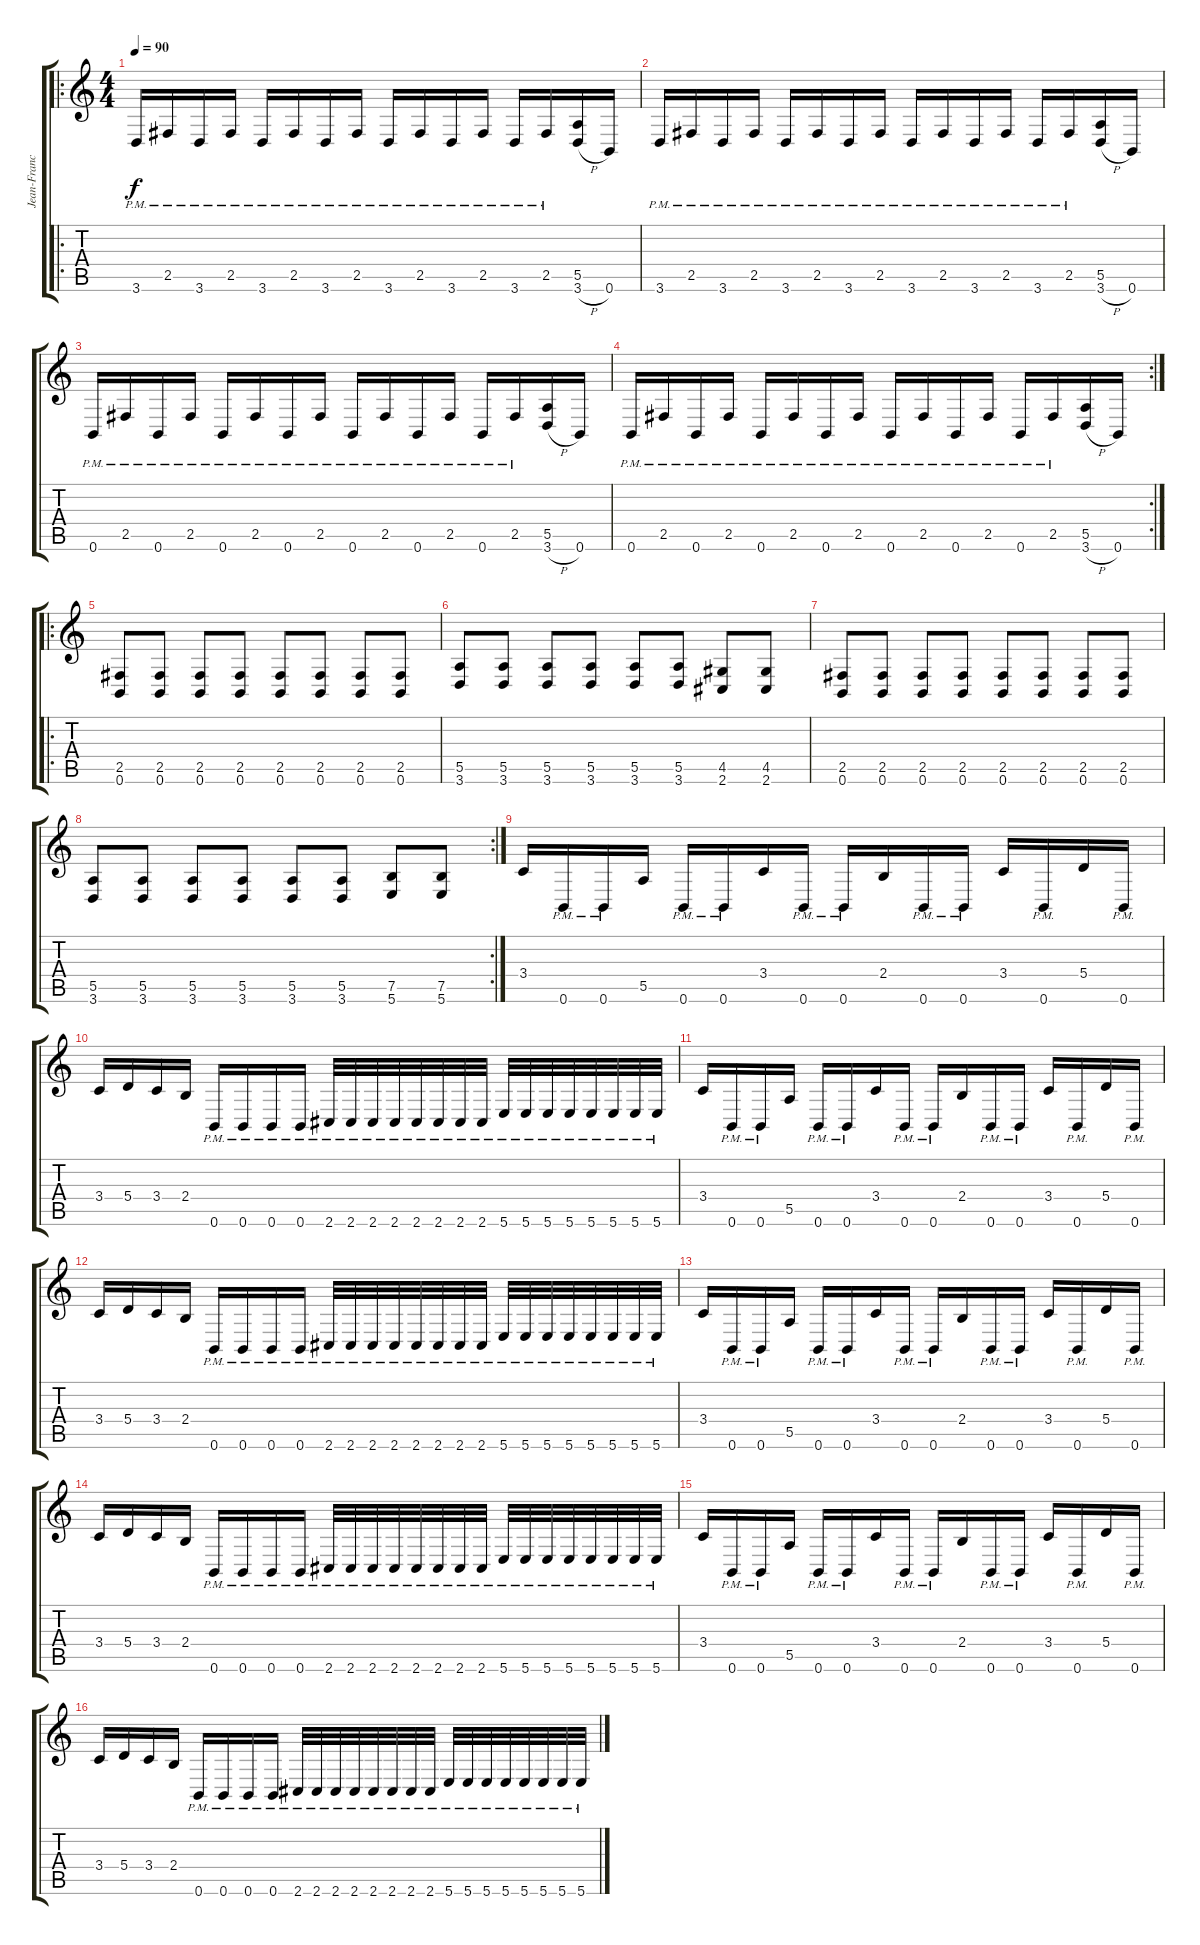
\track ("Jean-Francois Dagenals (Rhythm)" "Jean-Franc") {instrument distortionguitar}
\staff {score tabs}
\tuning (B3 Gb3 D3 A2 E2 B1) {hide}
\ro
\ts (4 4)
\tempo 90
\clef g2
\ks c
3.6{pm}.16{dy f} 2.5{pm}.16 3.6{pm}.16 2.5{pm}.16 3.6{pm}.16 2.5{pm}.16 3.6{pm}.16 2.5{pm}.16 3.6{pm}.16 2.5{pm}.16 3.6{pm}.16 2.5{pm}.16 3.6{pm}.16 2.5{pm}.16 (5.5 3.6{h}).16 0.6.16 |
3.6{pm}.16 2.5{pm}.16 3.6{pm}.16 2.5{pm}.16 3.6{pm}.16 2.5{pm}.16 3.6{pm}.16 2.5{pm}.16 3.6{pm}.16 2.5{pm}.16 3.6{pm}.16 2.5{pm}.16 3.6{pm}.16 2.5{pm}.16 (5.5 3.6{h}).16 0.6.16 |
0.6{pm}.16 2.5{pm}.16 0.6{pm}.16 2.5{pm}.16 0.6{pm}.16 2.5{pm}.16 0.6{pm}.16 2.5{pm}.16 0.6{pm}.16 2.5{pm}.16 0.6{pm}.16 2.5{pm}.16 0.6{pm}.16 2.5{pm}.16 (5.5 3.6{h}).16 0.6.16 |
\rc 2
0.6{pm}.16 2.5{pm}.16 0.6{pm}.16 2.5{pm}.16 0.6{pm}.16 2.5{pm}.16 0.6{pm}.16 2.5{pm}.16 0.6{pm}.16 2.5{pm}.16 0.6{pm}.16 2.5{pm}.16 0.6{pm}.16 2.5{pm}.16 (5.5 3.6{h}).16 0.6.16 |
\ro
(2.5 0.6).8 (2.5 0.6).8 (2.5 0.6).8 (2.5 0.6).8 (2.5 0.6).8 (2.5 0.6).8 (2.5 0.6).8 (2.5 0.6).8 |
(5.5 3.6).8 (5.5 3.6).8 (5.5 3.6).8 (5.5 3.6).8 (5.5 3.6).8 (5.5 3.6).8 (4.5 2.6).8 (4.5 2.6).8 |
(2.5 0.6).8 (2.5 0.6).8 (2.5 0.6).8 (2.5 0.6).8 (2.5 0.6).8 (2.5 0.6).8 (2.5 0.6).8 (2.5 0.6).8 |
\rc 2
(5.5 3.6).8 (5.5 3.6).8 (5.5 3.6).8 (5.5 3.6).8 (5.5 3.6).8 (5.5 3.6).8 (7.5 5.6).8 (7.5 5.6).8 |
3.4.16 0.6{pm}.16 0.6{pm}.16 5.5.16 0.6{pm}.16 0.6{pm}.16 3.4.16 0.6{pm}.16 0.6{pm}.16 2.4.16 0.6{pm}.16 0.6{pm}.16 3.4.16 0.6{pm}.16 5.4.16 0.6{pm}.16 |
3.4.16 5.4.16 3.4.16 2.4.16 0.6{pm}.16 0.6{pm}.16 0.6{pm}.16 0.6{pm}.16 2.6{pm}.32 2.6{pm}.32 2.6{pm}.32 2.6{pm}.32 2.6{pm}.32 2.6{pm}.32 2.6{pm}.32 2.6{pm}.32 5.6{pm}.32 5.6{pm}.32 5.6{pm}.32 5.6{pm}.32 5.6{pm}.32 5.6{pm}.32 5.6{pm}.32 5.6{pm}.32 |
3.4.16 0.6{pm}.16 0.6{pm}.16 5.5.16 0.6{pm}.16 0.6{pm}.16 3.4.16 0.6{pm}.16 0.6{pm}.16 2.4.16 0.6{pm}.16 0.6{pm}.16 3.4.16 0.6{pm}.16 5.4.16 0.6{pm}.16 |
3.4.16 5.4.16 3.4.16 2.4.16 0.6{pm}.16 0.6{pm}.16 0.6{pm}.16 0.6{pm}.16 2.6{pm}.32 2.6{pm}.32 2.6{pm}.32 2.6{pm}.32 2.6{pm}.32 2.6{pm}.32 2.6{pm}.32 2.6{pm}.32 5.6{pm}.32 5.6{pm}.32 5.6{pm}.32 5.6{pm}.32 5.6{pm}.32 5.6{pm}.32 5.6{pm}.32 5.6{pm}.32 |
3.4.16 0.6{pm}.16 0.6{pm}.16 5.5.16 0.6{pm}.16 0.6{pm}.16 3.4.16 0.6{pm}.16 0.6{pm}.16 2.4.16 0.6{pm}.16 0.6{pm}.16 3.4.16 0.6{pm}.16 5.4.16 0.6{pm}.16 |
3.4.16 5.4.16 3.4.16 2.4.16 0.6{pm}.16 0.6{pm}.16 0.6{pm}.16 0.6{pm}.16 2.6{pm}.32 2.6{pm}.32 2.6{pm}.32 2.6{pm}.32 2.6{pm}.32 2.6{pm}.32 2.6{pm}.32 2.6{pm}.32 5.6{pm}.32 5.6{pm}.32 5.6{pm}.32 5.6{pm}.32 5.6{pm}.32 5.6{pm}.32 5.6{pm}.32 5.6{pm}.32 |
3.4.16 0.6{pm}.16 0.6{pm}.16 5.5.16 0.6{pm}.16 0.6{pm}.16 3.4.16 0.6{pm}.16 0.6{pm}.16 2.4.16 0.6{pm}.16 0.6{pm}.16 3.4.16 0.6{pm}.16 5.4.16 0.6{pm}.16 |
3.4.16 5.4.16 3.4.16 2.4.16 0.6{pm}.16 0.6{pm}.16 0.6{pm}.16 0.6{pm}.16 2.6{pm}.32 2.6{pm}.32 2.6{pm}.32 2.6{pm}.32 2.6{pm}.32 2.6{pm}.32 2.6{pm}.32 2.6{pm}.32 5.6{pm}.32 5.6{pm}.32 5.6{pm}.32 5.6{pm}.32 5.6{pm}.32 5.6{pm}.32 5.6{pm}.32 5.6{pm}.32
